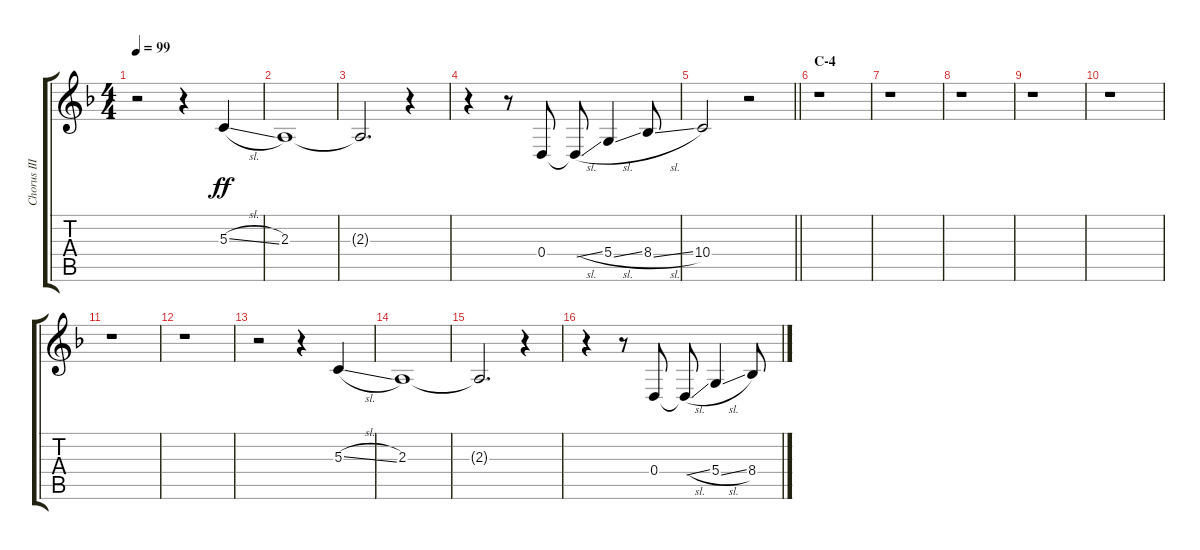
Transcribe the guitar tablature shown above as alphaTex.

\track ("Chorus III" "Chorus III") {instrument voiceoohs}
\staff {score tabs}
\tuning (E4 B3 G3 D3 A2 E2) {hide}
\ts (4 4)
\tempo 99
\clef g2
\ks f
r.2{dy ff} r.4 5.3{sl}.4 |
2.3.1 |
2.3{t}.2{d} r.4 |
r.4 r.8 0.4.8 0.4{sl t}.8 5.4{sl}.4 8.4{sl}.8 |
\barLineRight lightlight
10.4.2 r.2 |
\section ("" "C-4")
r.1 |
r.1 |
r.1 |
r.1 |
r.1 |
r.1 |
r.1 |
r.2 r.4 5.3{sl}.4 |
2.3.1 |
2.3{t}.2{d} r.4 |
r.4 r.8 0.4.8 0.4{sl t}.8 5.4{sl}.4 8.4{sl}.8
